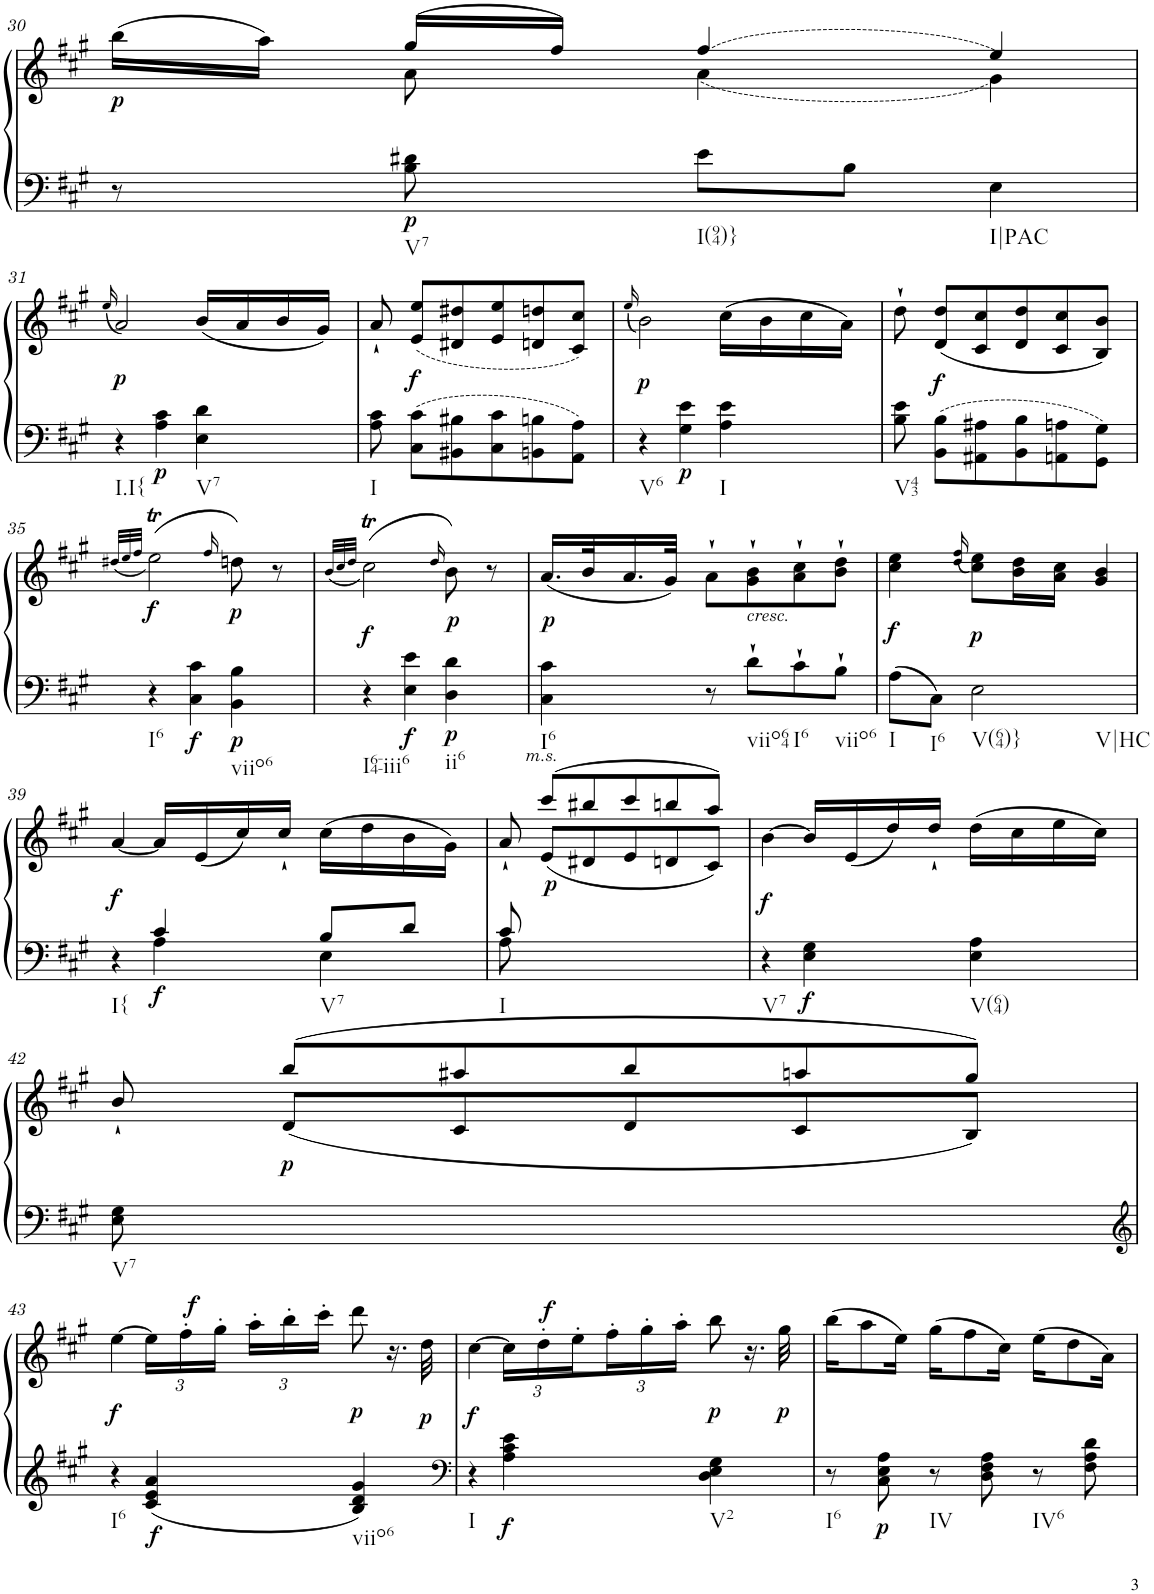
**kern	**kern	**dynam
*part1	*part1	*part1
*staff2	*staff1	*staff1/2
*I"unbenannt2	*	*
!!LO:PB:g=z
*clefF4	*clefG2	*
*k[f#c#g#]	*k[f#c#g#]	*
*M3/4	*M3/4	*
=30	=30	=30
*	*^	*
!	!	!	!LO:DY:b
8r	(16bb\LL	8ryy	p
.	16aa\JJ)	.	.
!LO:TX:b:t=V7	!	!	!
!	!	!	!LO:DY:b=2
8B\ 8d#X\	(16gg#/LL	8a\	p
.	16ff#/JJ)	.	.
!LO:TX:b:t=I(94)}	!	!	!
8e\L	(4ff#/	(4a\	.
8B\J	.	.	.
!LO:TX:b:t=I|PAC	!	!	!
4E\	4ee/)	4g#\)	.
*	*v	*v	*
!!LO:LB:g=z
=31	=31	=31
.	(16qee/	.
!LO:TX:b:t=I.I{	!	!
!	!	!LO:DY:b
4r	2a/)	p
!	!	!LO:DY:b=2
4A\ 4c#\	.	p
!LO:TX:b:t=V7	!	!
4E\ 4d\	(16b/LL	.
.	16a/	.
.	16b/	.
.	16g#/JJ)	.
=32	=32	=32
!LO:TX:b:t=I	!	!
8A\ 8c#\	8a`/	.
!	!	!LO:DY:b
8C#\ 8c#\L	(8e/ 8ee/L	f
8BB#X\ 8B#X\	8d#X/ 8dd#X/	.
8C#\ 8c#\	8e/ 8ee/	.
8BBn\ 8Bn\	8dn/ 8ddn/	.
8AA\ 8A\J	8c#/ 8cc#/J)	.
=33	=33	=33
.	(16qee/	.
!LO:TX:b:t=V6	!	!
!	!	!LO:DY:b
4r	2b\)	p
!	!	!LO:DY:b=2
4G#\ 4e\	.	p
!LO:TX:b:t=I	!	!
4A\ 4e\	(16cc#\LL	.
.	16b\	.
.	16cc#\	.
.	16a\JJ)	.
=34	=34	=34
!LO:TX:b:t=V43	!	!
8B\ 8e\	8dd`\	.
!	!	!LO:DY:b
8BB\ 8B\L	(8d/ 8dd/L	f
8AA#X\ 8A#X\	8c#/ 8cc#/	.
8BB\ 8B\	8d/ 8dd/	.
8AAn\ 8An\	8c#/ 8cc#/	.
8GG#\ 8G#\J	8B/ 8b/J)	.
!!LO:LB:g=z
=35	=35	=35
.	(32qdd#X/LLL	.
.	32qee/	.
.	32qff#/JJJ	.
!LO:TX:b:t=I6	!	!
!	!	!LO:DY:b
4r	(2eeT\)	f
!	!	!LO:DY:b=2
4C#\ 4c#\	.	f
.	16qff#/	.
!LO:TX:b:t=viio6	!	!
!	!	!LO:DY:b=2
!	!	!LO:DY:n=1:b
4BB\ 4B\	8ddn\)	p p
.	8r	.
=36	=36	=36
.	(32qb/LLL	.
.	32qcc#/	.
.	32qdd/JJJ	.
!LO:TX:b:t=I64-iii6	!	!
!	!	!LO:DY:b
4r	(2cc#t\)	f
!	!	!LO:DY:b=2
4E\ 4e\	.	f
.	16qdd/	.
!LO:TX:b:t=ii6	!	!
!	!	!LO:DY:b=2
!	!	!LO:DY:n=1:b
4D\ 4d\	8b\)	p p
.	8r	.
=37	=37	=37
!LO:TX:b:t=I6	!	!
!	!	!LO:DY:b
4C#\ 4c#\	(16.a/LL	p
.	32b/K	.
.	16.a/	.
.	32g#/JJk)	.
8r	8a`\L	.
!	!LO:TX:b:i:t=cresc.	!
!LO:TX:b:t=viio64	!	!
8d`\L	8g#\` 8b\`	.
!LO:TX:b:t=I6	!	!
8c#`\	8a\` 8cc#\`	.
!LO:TX:b:t=viio6	!	!
8B`\J	8b\` 8dd\`J	.
=38	=38	=38
!LO:TX:b:t=I	!	!
!	!	!LO:DY:b
8A\L	4cc#\ 4ee\	f
!LO:TX:b:t=I6	!	!
8C#\J	.	.
.	(16qdd/ 16qff#/	.
!LO:TX:b:t=V(64)}	!	!
!LO:TX:b:t=V|HC	!	!
!	!	!LO:DY:b
2E\	8cc#\ 8ee\L)	p
.	16b\ 16dd\L	.
.	16a\ 16cc#\JJ	.
.	4g#/ 4b/	.
!!LO:LB:g=z
=39	=39	=39
*^	*	*
!LO:TX:b:t=I{	!	!	!
!	!	!	!LO:DY:b
4r	4ryy	[4a/	f
!	!	!	!LO:DY:b=2
4c#/	4A\	16a/LL]	f
.	.	(16e/	.
.	.	16cc#/)	.
.	.	16cc#`/JJ	.
!LO:TX:b:t=V7	!	!	!
8B/L	4E\	(16cc#\LL	.
.	.	16dd\	.
8d/J	.	16b\	.
.	.	16g#\JJ)	.
=40	=40	=40	=40
*	*	*^	*
!LO:TX:b:t=I	!	!	!	!
8c#/	8A\	8a`/	8ryy	.
!	!	!LO:TX:a:i:t=m.s.	!	!
!	!	!	!	!LO:DY:b
2ryy	2ryy	(>8ccc#/L	(<8e/L	p
.	.	8bb#X/	8d#X/	.
.	.	8ccc#/	8e/	.
.	.	8bbn/	8dn/	.
8ryy	8ryy	8aa/J)	8c#/J)	.
=41	=41	=41	=41	=41
!LO:TX:b:t=V7	!	!	!	!
!	!	!	!	!LO:DY:b
*v	*v	*	*	*
*	*v	*v	*
4r	[4b\	f
!	!	!LO:DY:b=2
4E\ 4G#\	16b/LL]	f
.	(16e/	.
.	16dd/)	.
.	16dd`/JJ	.
!LO:TX:b:t=V(64)	!	!
4E\ 4A\	(16dd\LL	.
.	16cc#\	.
.	16ee\	.
.	16cc#\JJ)	.
!!LO:LB:g=z
=42	=42	=42
*	*^	*
!LO:TX:b:t=V7	!	!	!
8E\ 8G#\	8b`/	8ryy	.
!	!	!	!LO:DY:b
2ryy	(>8bb/L	(8d/L	p
.	8aa#X/	8c#/	.
.	8bb/	8d/	.
.	8aan/	8c#/	.
8ryy	8gg#/J)	8B/J)	.
*	*v	*v	*
!!LO:LB:g=z
=43	=43	=43
*clefG2	*	*
*	*^	*
!LO:TX:b:t=I6	!	!	!
!	!	!	!LO:DY:b
*	*v	*v	*
4r	[4ee\	f
*	*Xbrackettup	*
!	!	!LO:DY:b=2
4c#/ 4e/ 4a/	24ee\LL]	f
!	!	!LO:DY:a
.	24ff#'\	f
.	24gg#'\JJ	.
.	24aa'\LL	.
.	24bb'\	.
.	24ccc#'\JJ	.
!LO:TX:b:t=viio6	!	!
!	!	!LO:DY:b
4B/ 4d/ 4g#/	8ddd\	p
.	16.r	.
!	!	!LO:DY:b
.	32dd\	p
=44	=44	=44
*clefF4	*	*
!LO:TX:b:t=I	!	!
!	!	!LO:DY:b
4r	[4cc#\	f
!	!	!LO:DY:b=2
4A\ 4c#\ 4e\	24cc#\LL]	f
!	!	!LO:DY:a
.	24dd'\	f
.	24ee'\	.
.	24ff#'\	.
.	24gg#'\	.
.	24aa'\JJ	.
!LO:TX:b:t=V2	!	!
!	!	!LO:DY:b
4D\ 4E\ 4G#\	8bb\	p
.	16.r	.
!	!	!LO:DY:b
.	32gg#\	p
=45	=45	=45
!LO:TX:b:t=I6	!	!
8r	(16bb\KL	.
.	8aa\	.
!	!	!LO:DY:b=2
8C#\ 8E\ 8A\	.	p
.	16ee\Jk)	.
!LO:TX:b:t=IV	!	!
8r	(16gg#\KL	.
.	8ff#\	.
8D\ 8F#\ 8A\	.	.
.	16cc#\Jk)	.
!LO:TX:b:t=IV6	!	!
8r	(16ee\KL	.
.	8dd\	.
8F#\ 8A\ 8d\	.	.
.	16a\Jk)	.
=	=	=
*-	*-	*-
